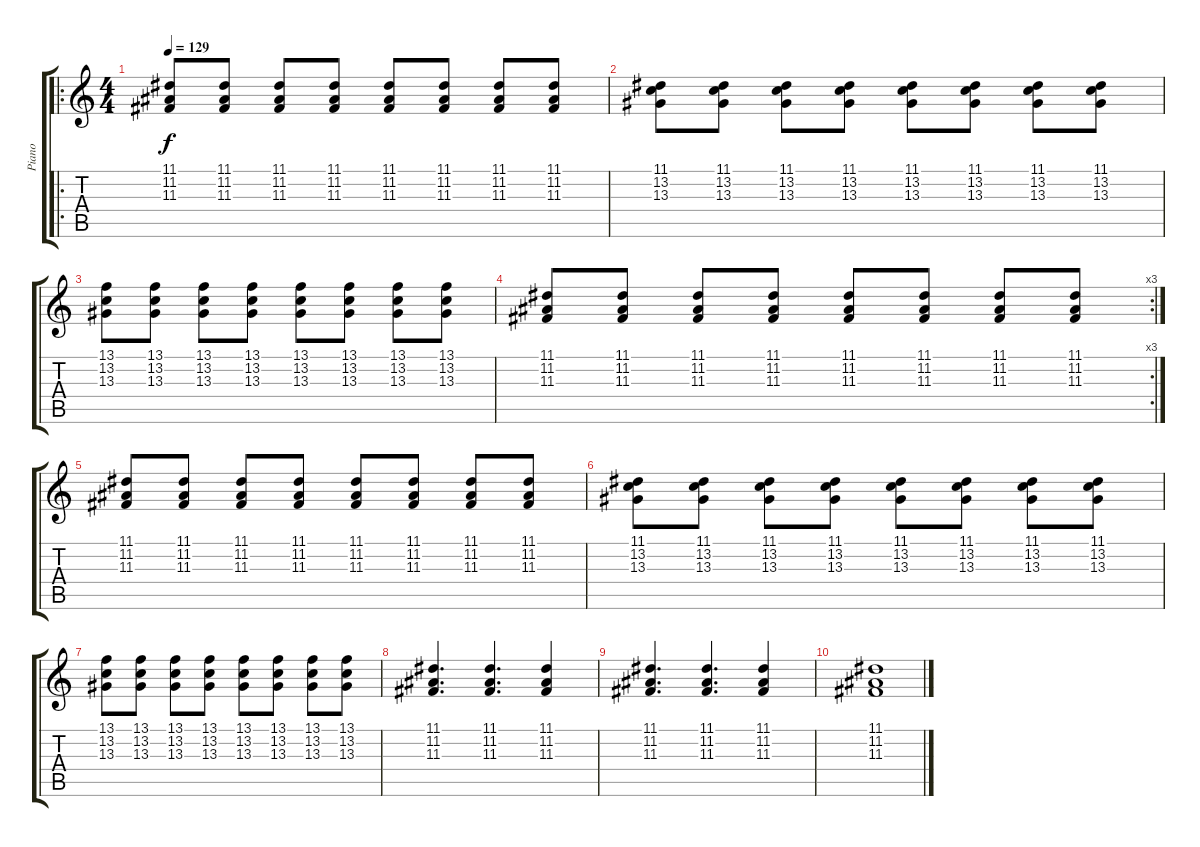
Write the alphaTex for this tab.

\track ("Piano" "Piano") {instrument acousticgrandpiano}
\staff {score tabs}
\tuning (E4 B3 G3 D3 A2 E2) {hide}
\ro
\ts (4 4)
\tempo 129
\clef g2
\ks c
(11.1 11.2 11.3).8{dy f} (11.1 11.2 11.3).8 (11.1 11.2 11.3).8 (11.1 11.2 11.3).8 (11.1 11.2 11.3).8 (11.1 11.2 11.3).8 (11.1 11.2 11.3).8 (11.1 11.2 11.3).8 |
(11.1 13.2 13.3).8 (11.1 13.2 13.3).8 (11.1 13.2 13.3).8 (11.1 13.2 13.3).8 (11.1 13.2 13.3).8 (11.1 13.2 13.3).8 (11.1 13.2 13.3).8 (11.1 13.2 13.3).8 |
(13.1 13.2 13.3).8 (13.1 13.2 13.3).8 (13.1 13.2 13.3).8 (13.1 13.2 13.3).8 (13.1 13.2 13.3).8 (13.1 13.2 13.3).8 (13.1 13.2 13.3).8 (13.1 13.2 13.3).8 |
\rc 3
(11.1 11.2 11.3).8 (11.1 11.2 11.3).8 (11.1 11.2 11.3).8 (11.1 11.2 11.3).8 (11.1 11.2 11.3).8 (11.1 11.2 11.3).8 (11.1 11.2 11.3).8 (11.1 11.2 11.3).8 |
(11.1 11.2 11.3).8 (11.1 11.2 11.3).8 (11.1 11.2 11.3).8 (11.1 11.2 11.3).8 (11.1 11.2 11.3).8 (11.1 11.2 11.3).8 (11.1 11.2 11.3).8 (11.1 11.2 11.3).8 |
(11.1 13.2 13.3).8 (11.1 13.2 13.3).8 (11.1 13.2 13.3).8 (11.1 13.2 13.3).8 (11.1 13.2 13.3).8 (11.1 13.2 13.3).8 (11.1 13.2 13.3).8 (11.1 13.2 13.3).8 |
(13.1 13.2 13.3).8 (13.1 13.2 13.3).8 (13.1 13.2 13.3).8 (13.1 13.2 13.3).8 (13.1 13.2 13.3).8 (13.1 13.2 13.3).8 (13.1 13.2 13.3).8 (13.1 13.2 13.3).8 |
(11.1 11.2 11.3).4{d} (11.1 11.2 11.3).4{d} (11.1 11.2 11.3).4 |
(11.1 11.2 11.3).4{d} (11.1 11.2 11.3).4{d} (11.1 11.2 11.3).4 |
(11.1 11.2 11.3).1
